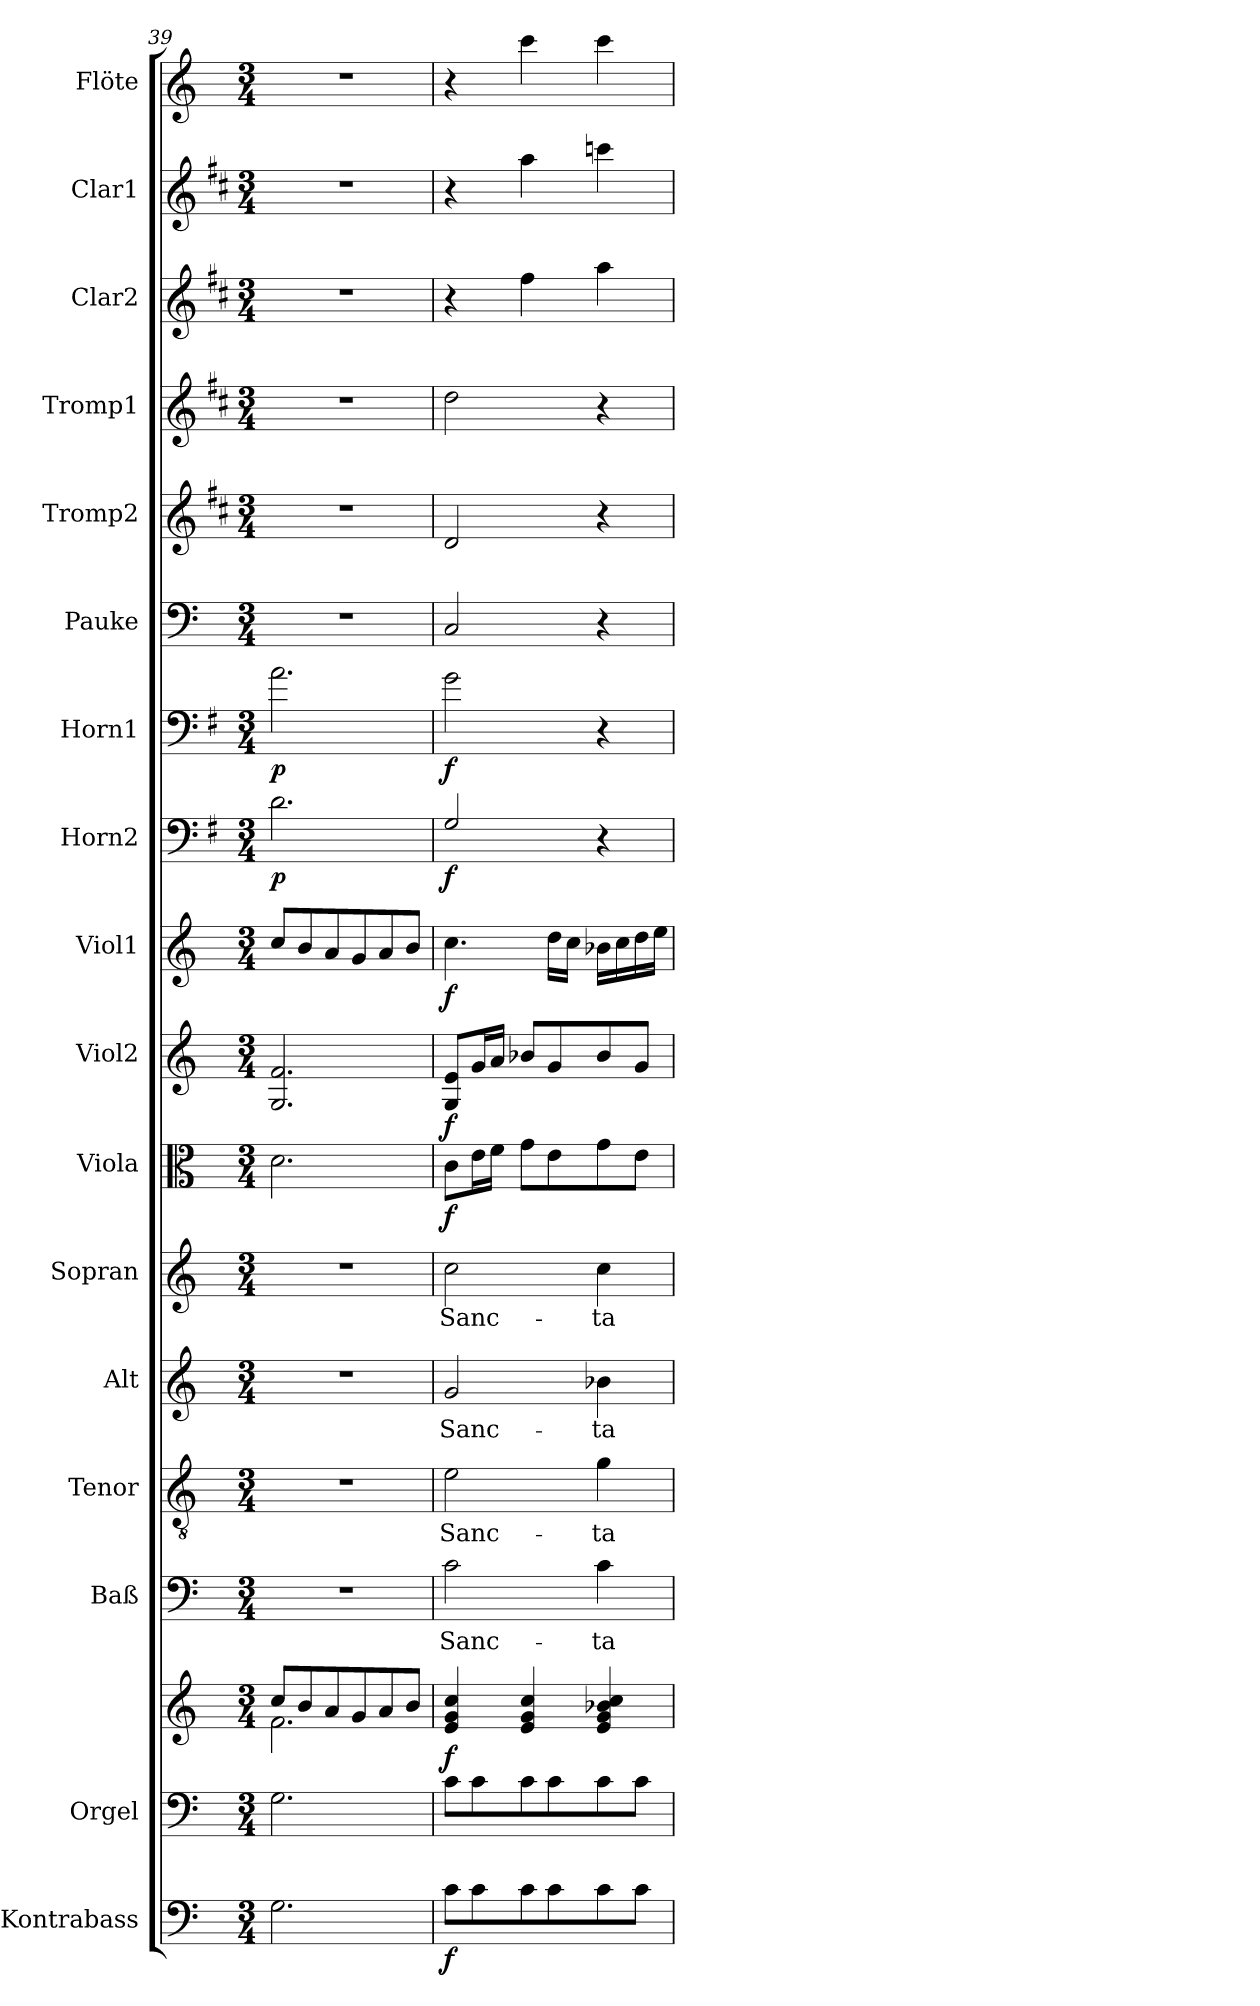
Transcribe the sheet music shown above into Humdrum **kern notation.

**kern	**dynam	**kern	**kern	**dynam	**kern	**text	**kern	**text	**kern	**text	**kern	**text	**kern	**dynam	**kern	**dynam	**kern	**dynam	**kern	**dynam	**kern	**dynam	**kern	**kern	**kern	**kern	**kern	**kern
*part17	*part17	*part16	*part16	*part16	*part15	*part15	*part14	*part14	*part13	*part13	*part12	*part12	*part11	*part11	*part10	*part10	*part9	*part9	*part8	*part8	*part7	*part7	*part6	*part5	*part4	*part3	*part2	*part1
*staff18	*staff18	*staff17	*staff16	*staff16/17	*staff15	*staff15	*staff14	*staff14	*staff13	*staff13	*staff12	*staff12	*staff11	*staff11	*staff10	*staff10	*staff9	*staff9	*staff8	*staff8	*staff7	*staff7	*staff6	*staff5	*staff4	*staff3	*staff2	*staff1
*I"Kontrabass	*	*I"Orgel	*	*	*I"Baß	*	*I"Tenor	*	*I"Alt	*	*I"Sopran	*	*I"Viola	*	*I"Viol2	*	*I"Viol1	*	*I"Horn2	*	*I"Horn1	*	*I"Pauke	*I"Tromp2	*I"Tromp1	*I"Clar2	*I"Clar1	*I"Flöte
*I'Kb	*	*	*	*	*I'B	*	*I'T	*	*I'A	*	*I'S	*	*I'Vla	*	*I'Vl2	*	*I'Vl1	*	*I'Hr2	*	*I'Hr1	*	*I'Pk	*I'Tr2	*I'Tr1	*I'Cl2	*I'Cl1	*I'Fl
*clefF4	*	*clefF4	*clefG2	*	*clefF4	*	*clefGv2	*	*clefG2	*	*clefG2	*	*clefC3	*	*clefG2	*	*clefG2	*	*clefF4	*	*clefF4	*	*clefF4	*clefG2	*clefG2	*clefG2	*clefG2	*clefG2
*ITrd7c12	*	*	*	*	*	*	*	*	*	*	*	*	*	*	*	*	*	*	*ITrd4c7	*	*ITrd4c7	*	*	*ITrd1c2	*ITrd1c2	*ITrd1c2	*ITrd1c2	*
*k[]	*	*k[]	*k[]	*	*k[]	*	*k[]	*	*k[]	*	*k[]	*	*k[]	*	*k[]	*	*k[]	*	*k[]	*	*k[]	*	*k[]	*k[]	*k[]	*k[]	*k[]	*k[]
*C:	*	*C:	*C:	*	*C:	*	*C:	*	*C:	*	*C:	*	*C:	*	*C:	*	*C:	*	*C:	*	*C:	*	*C:	*C:	*C:	*C:	*C:	*C:
*M3/4	*	*M3/4	*M3/4	*	*M3/4	*	*M3/4	*	*M3/4	*	*M3/4	*	*M3/4	*	*M3/4	*	*M3/4	*	*M3/4	*	*M3/4	*	*M3/4	*M3/4	*M3/4	*M3/4	*M3/4	*M3/4
=39	=39	=39	=39	=39	=39	=39	=39	=39	=39	=39	=39	=39	=39	=39	=39	=39	=39	=39	=39	=39	=39	=39	=39	=39	=39	=39	=39	=39
*	*	*	*^	*	*	*	*	*	*	*	*	*	*	*	*	*	*	*	*	*	*	*	*	*	*	*	*	*
!	!	!	!	!	!	!	!	!	!	!	!	!	!	!	!	!	!	!	!	!	!LO:DY:b	!	!LO:DY:b	!	!	!	!	!	!
2.GG\	.	2.G\	8cc/L	2.f\	.	2.r	.	2.r	.	2.r	.	2.r	.	2.d\	.	2.G/ 2.f/	.	8cc/L	.	2.G\	p	2.d\	p	2.r	2.r	2.r	2.r	2.r	2.r
.	.	.	8b/	.	.	.	.	.	.	.	.	.	.	.	.	.	.	8b/	.	.	.	.	.	.	.	.	.	.	.
.	.	.	8a/	.	.	.	.	.	.	.	.	.	.	.	.	.	.	8a/	.	.	.	.	.	.	.	.	.	.	.
.	.	.	8g/	.	.	.	.	.	.	.	.	.	.	.	.	.	.	8g/	.	.	.	.	.	.	.	.	.	.	.
.	.	.	8a/	.	.	.	.	.	.	.	.	.	.	.	.	.	.	8a/	.	.	.	.	.	.	.	.	.	.	.
.	.	.	8b/J	.	.	.	.	.	.	.	.	.	.	.	.	.	.	8b/J	.	.	.	.	.	.	.	.	.	.	.
*	*	*	*v	*v	*	*	*	*	*	*	*	*	*	*	*	*	*	*	*	*	*	*	*	*	*	*	*	*	*
=40	=40	=40	=40	=40	=40	=40	=40	=40	=40	=40	=40	=40	=40	=40	=40	=40	=40	=40	=40	=40	=40	=40	=40	=40	=40	=40	=40	=40
!	!LO:DY:b	!	!	!LO:DY:a=2	!	!LO:LY:b	!	!LO:LY:b	!	!LO:LY:b	!	!LO:LY:b	!	!LO:DY:b	!	!LO:DY:b	!	!LO:DY:b	!	!LO:DY:b	!	!LO:DY:b	!	!	!	!	!	!
8C\L	f	8c\L	4e/ 4g/ 4cc/	f	2c\	Sanc-	2e\	Sanc-	2g/	Sanc-	2cc\	Sanc-	8c\L	f	8G/ 8e/L	f	4.cc\	f	2C/	f	2c\	f	2C/	2c/	2cc\	4r	4r	4r
8C\	.	8c\	.	.	.	.	.	.	.	.	.	.	16e\L	.	16g/L	.	.	.	.	.	.	.	.	.	.	.	.	.
.	.	.	.	.	.	.	.	.	.	.	.	.	16f\JJ	.	16a/JJ	.	.	.	.	.	.	.	.	.	.	.	.	.
8C\	.	8c\	4e/ 4g/ 4cc/	.	.	.	.	.	.	.	.	.	8g\L	.	8b-X/L	.	.	.	.	.	.	.	.	.	.	4ee\	4gg\	4ccc\
8C\	.	8c\	.	.	.	.	.	.	.	.	.	.	8e\	.	8g/	.	16dd\LL	.	.	.	.	.	.	.	.	.	.	.
.	.	.	.	.	.	.	.	.	.	.	.	.	.	.	.	.	16cc\JJ	.	.	.	.	.	.	.	.	.	.	.
!	!	!	!	!	!	!LO:LY:b	!	!LO:LY:b	!	!LO:LY:b	!	!LO:LY:b	!	!	!	!	!	!	!	!	!	!	!	!	!	!	!	!
8C\	.	8c\	4e/ 4g/ 4b-X/ 4cc/	.	4c\	-ta	4g\	-ta	4b-X\	-ta	4cc\	-ta	8g\	.	8b-/	.	16b-X\LL	.	4r	.	4r	.	4r	4r	4r	4gg\	4bb-X\	4ccc\
.	.	.	.	.	.	.	.	.	.	.	.	.	.	.	.	.	16cc\	.	.	.	.	.	.	.	.	.	.	.
8C\J	.	8c\J	.	.	.	.	.	.	.	.	.	.	8e\J	.	8g/J	.	16dd\	.	.	.	.	.	.	.	.	.	.	.
.	.	.	.	.	.	.	.	.	.	.	.	.	.	.	.	.	16ee\JJ	.	.	.	.	.	.	.	.	.	.	.
=	=	=	=	=	=	=	=	=	=	=	=	=	=	=	=	=	=	=	=	=	=	=	=	=	=	=	=	=
*-	*-	*-	*-	*-	*-	*-	*-	*-	*-	*-	*-	*-	*-	*-	*-	*-	*-	*-	*-	*-	*-	*-	*-	*-	*-	*-	*-	*-
